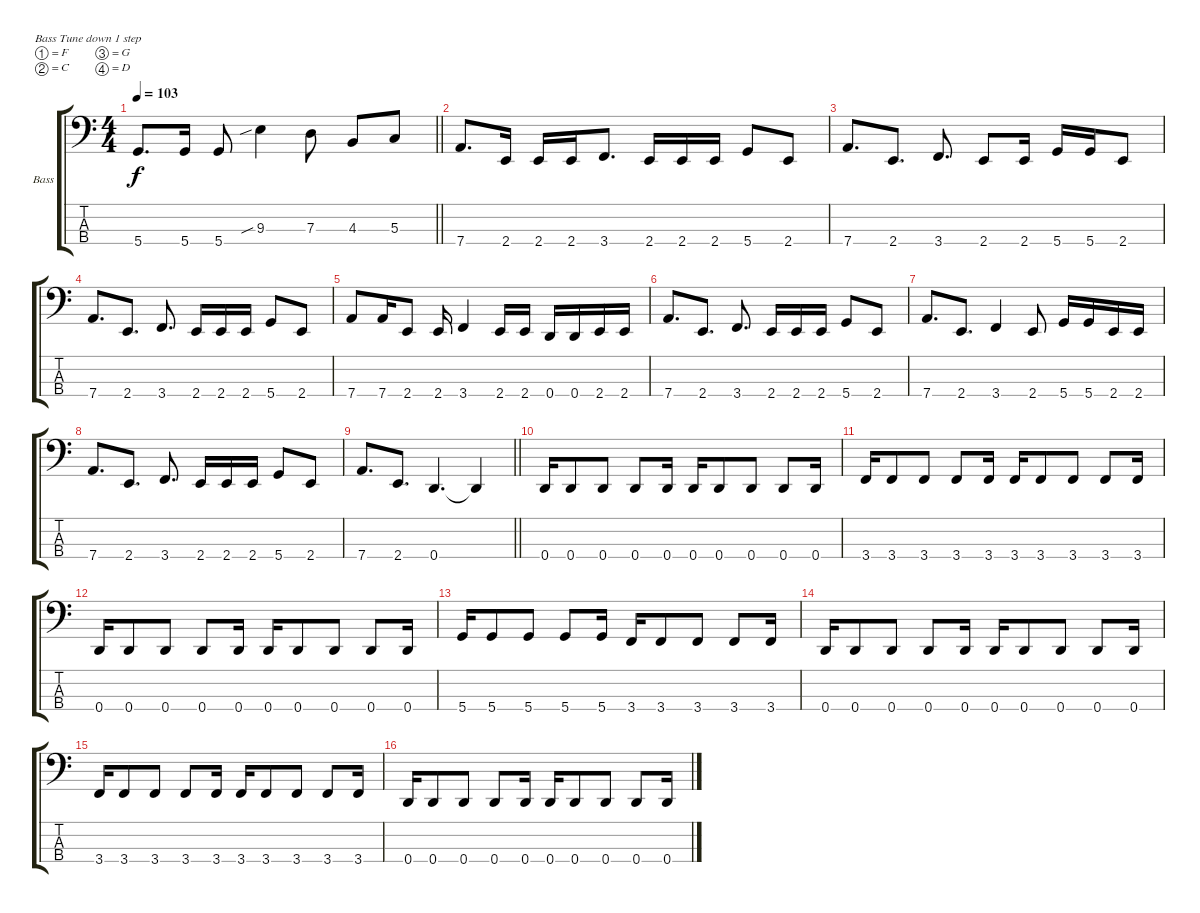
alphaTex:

\bracketExtendMode groupsimilarinstruments
\firstSystemTrackNameOrientation horizontal
\otherSystemsTrackNameOrientation horizontal
\track ("Bass" "Bass") {instrument electricbassfinger}
\staff {score tabs}
\tuning (F2 C2 G1 D1)
\ts (4 4)
\tempo 103
\clef f4
\barLineRight lightlight
\ks c
5.4.8{d dy f} 5.4.16 5.4.8 9.3{sib}.4 7.3.8 4.3.8 5.3.8 |
7.4.8{d} 2.4.16 2.4.16 2.4.16 3.4.8{d} 2.4.16 2.4.16 2.4.16 5.4.8 2.4.8 |
7.4.8{d} 2.4.8{d} 3.4.8{d} 2.4.8 2.4.16 5.4.16 5.4.16 2.4.8 |
7.4.8{d} 2.4.8{d} 3.4.8{d} 2.4.16 2.4.16 2.4.16 5.4.8 2.4.8 |
7.4.8 7.4.16 2.4.8 2.4.16 3.4.4 2.4.16 2.4.16 0.4.16 0.4.16 2.4.16 2.4.16 |
7.4.8{d} 2.4.8{d} 3.4.8{d} 2.4.16 2.4.16 2.4.16 5.4.8 2.4.8 |
7.4.8{d} 2.4.8{d} 3.4.4 2.4.8 5.4.16 5.4.16 2.4.16 2.4.16 |
7.4.8{d} 2.4.8{d} 3.4.8{d} 2.4.16 2.4.16 2.4.16 5.4.8 2.4.8 |
\barLineRight lightlight
7.4.8{d} 2.4.8{d} 0.4.4{d} 0.4{t}.4 |
0.4.16 0.4.8 0.4.8 0.4.8 0.4.16 0.4.16 0.4.8 0.4.8 0.4.8 0.4.16 |
3.4.16 3.4.8 3.4.8 3.4.8 3.4.16 3.4.16 3.4.8 3.4.8 3.4.8 3.4.16 |
0.4.16 0.4.8 0.4.8 0.4.8 0.4.16 0.4.16 0.4.8 0.4.8 0.4.8 0.4.16 |
5.4.16 5.4.8 5.4.8 5.4.8 5.4.16 3.4.16 3.4.8 3.4.8 3.4.8 3.4.16 |
0.4.16 0.4.8 0.4.8 0.4.8 0.4.16 0.4.16 0.4.8 0.4.8 0.4.8 0.4.16 |
3.4.16 3.4.8 3.4.8 3.4.8 3.4.16 3.4.16 3.4.8 3.4.8 3.4.8 3.4.16 |
0.4.16 0.4.8 0.4.8 0.4.8 0.4.16 0.4.16 0.4.8 0.4.8 0.4.8 0.4.16
